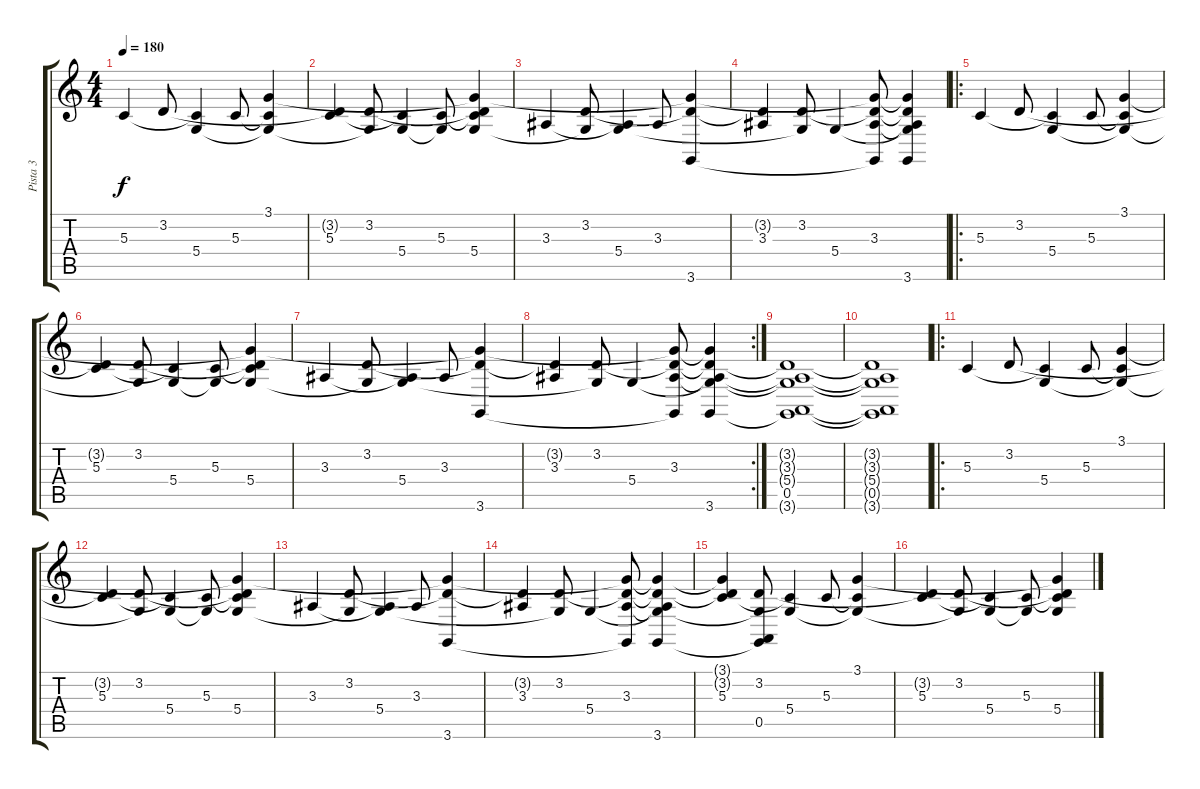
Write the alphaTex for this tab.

\track ("Pista 3" "Pista 3") {instrument brightacousticpiano}
\staff {score tabs}
\tuning (E4 B3 G3 D3 A2 E2) {hide}
\ts (4 4)
\tempo 180
\clef g2
\ks c
5.3.4{dy f} 3.2.8 (5.3{t} 5.4).4 5.3.8 (3.1 5.3{t} 5.4{t}).4 |
(3.2{t} 5.3).4 (3.2 5.4{t}).8 (5.3{t} 5.4).4 (5.3 5.4{t}).8 (3.1{t} 3.2{t} 5.3{t} 5.4).4 |
3.3.4 (3.2 5.4{t}).8 (3.3{t} 5.4).4 3.3.8 (3.1{t} 3.2{t} 3.6).4 |
(3.2{t} 3.3).4 (3.2 5.4{t}).8 5.4.4 (3.1{t} 3.2{t} 3.3 3.6{t}).8 (3.1{t} 3.2{t} 3.3{t} 5.4{t} 3.6).4 |
\ro
5.3.4 3.2.8 (5.3{t} 5.4).4 5.3.8 (3.1 5.3{t} 5.4{t}).4 |
(3.2{t} 5.3).4 (3.2 5.4{t}).8 (5.3{t} 5.4).4 (5.3 5.4{t}).8 (3.1{t} 3.2{t} 5.3{t} 5.4).4 |
3.3.4 (3.2 5.4{t}).8 (3.3{t} 5.4).4 3.3.8 (3.1{t} 3.2{t} 3.6).4 |
\rc 2
(3.2{t} 3.3).4 (3.2 5.4{t}).8 5.4.4 (3.1{t} 3.2{t} 3.3 3.6{t}).8 (3.1{t} 3.2{t} 3.3{t} 5.4{t} 3.6).4 |
(3.2{t} 3.3{t} 5.4{t} 0.5 3.6{t}).1 |
(3.2{t} 3.3{t} 5.4{t} 0.5{t} 3.6{t}).1 |
\ro
5.3.4 3.2.8 (5.3{t} 5.4).4 5.3.8 (3.1 5.3{t} 5.4{t}).4 |
(3.2{t} 5.3).4 (3.2 5.4{t}).8 (5.3{t} 5.4).4 (5.3 5.4{t}).8 (3.1{t} 3.2{t} 5.3{t} 5.4).4 |
3.3.4 (3.2 5.4{t}).8 (3.3{t} 5.4).4 3.3.8 (3.1{t} 3.2{t} 3.6).4 |
(3.2{t} 3.3).4 (3.2 5.4{t}).8 5.4.4 (3.1{t} 3.2{t} 3.3 3.6{t}).8 (3.1{t} 3.2{t} 3.3{t} 5.4{t} 3.6).4 |
(3.1{t} 3.2{t} 5.3).4 (3.2 5.4{t} 0.5 3.6{t}).8 (5.3{t} 5.4).4 5.3.8 (3.1 5.3{t} 5.4{t}).4 |
(3.2{t} 5.3).4 (3.2 5.4{t}).8 (5.3{t} 5.4).4 (5.3 5.4{t}).8 (3.1{t} 3.2{t} 5.3{t} 5.4).4
